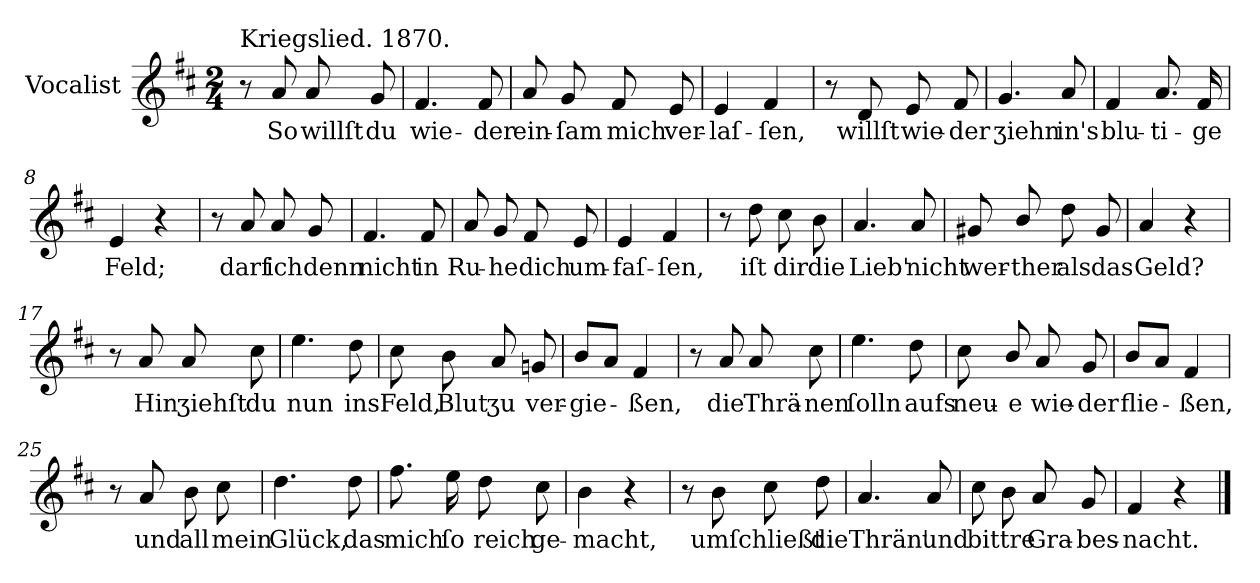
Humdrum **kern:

**kern	**text
*part1	*part1
*staff1	*staff1
*I"Vocalist	*
*k[f#c#]	*
*D:	*
*M2/4	*
=1	=1
!LO:TX:a:t=Kriegslied. 1870.	!
8r	.
8a	So
8a	willſt
8g	du
=2	=2
4.f#	wie-
8f#	-der
=3	=3
8a	ein-
8g	-ſam
8f#	mich
8e	ver-
=4	=4
4e	-laſ-
4f#	-ſen,
=5	=5
8r	.
8d	willſt
8e	wie-
8f#	-der
=6	=6
4.g	ʒiehn
8a	in's
=7	=7
4f#	blu-
8.a	-ti-
16f#	-ge
=8	=8
4e	Feld;
4r	.
=9	=9
8r	.
8a	darf
8a	ich
8g	denn
=10	=10
4.f#	nicht
8f#	in
=11	=11
8a	Ru-
8g	-he
8f#	dich
8e	um-
=12	=12
4e	-faſ-
4f#	-ſen,
=13	=13
8r	.
8dd	iſt
8cc#	dir
8b	die
=14	=14
4.a	Lieb'
8a	nicht
=15	=15
8g#X	wer-
8b/	-ther
8dd	als
8g#	das
=16	=16
4a	Geld?
4r	.
=17	=17
8r	.
8a	Hin
8a	ʒiehſt
8cc#	du
=18	=18
4.ee	nun
8dd	ins
=19	=19
8cc#	Feld,
8b	Blut
8a	ʒu
8gn	ver-
=20	=20
8bL	-gie-
8aJ	.
4f#	-ßen,
=21	=21
8r	.
8a	die
8a	Thrä-
8cc#	-nen
=22	=22
4.ee	ſolln
8dd	aufs
=23	=23
8cc#	neu-
8b/	-e
8a	wie-
8g	-der
=24	=24
8bL	flie-
8aJ	.
4f#	-ßen,
=25	=25
8r	.
8a	und
8b	all
8cc#	mein
=26	=26
4.dd	Glück,
8dd	das
=27	=27
8.ff#	mich
16ee	ſo
8dd	reich
8cc#	ge-
=28	=28
4b	-macht,
4r	.
=29	=29
8r	.
8b	umſchließt
8cc#	.
8dd	die
=30	=30
4.a	Thrän'
8a	und
=31	=31
8cc#	bittre
8b	.
8a	Gra-
8g	-bes-
=32	=32
4f#	-nacht.
4r	.
==	==
*-	*-
